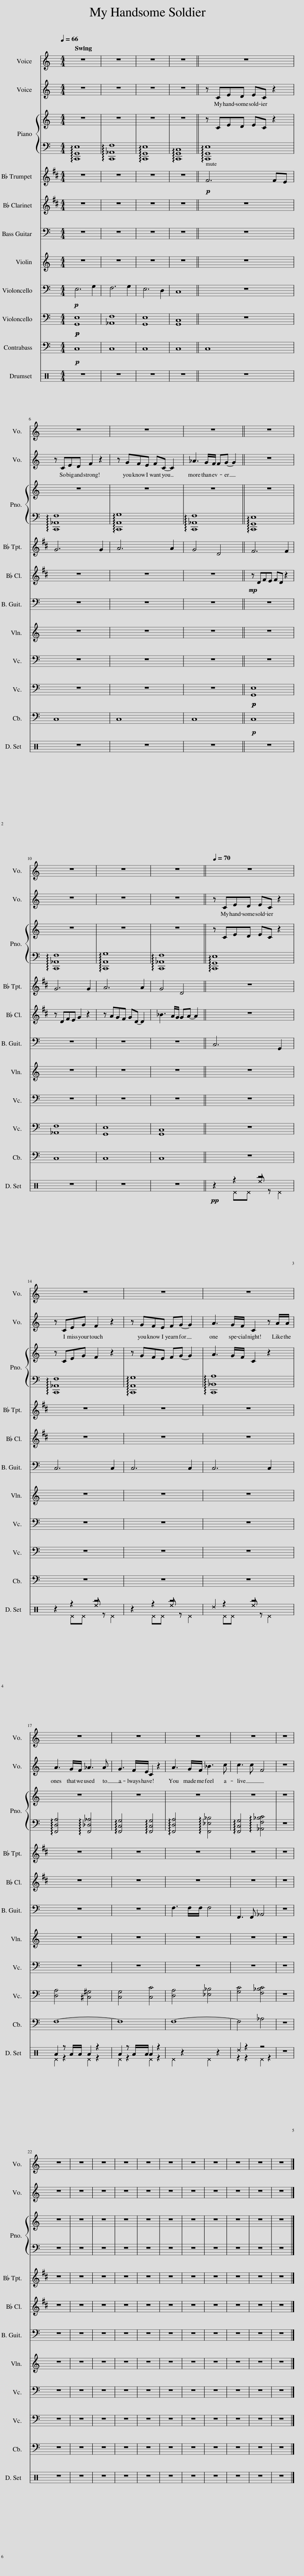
X:1
%%score 1 2 { 3 | 4 } 5 6 7 8 9 10 ( 11 12 )
L:1/8
Q:1/4=66
M:4/4
I:linebreak $
K:C
V:1 treble
V:2 treble
V:3 treble
V:4 bass
V:5 treble transpose=-2
V:6 treble transpose=-2
V:7 bass transpose=-12
V:8 bass
V:9 bass
V:10 bass transpose=-12
V:11 perc
K:none
V:12 perc
K:none
V:1
 z8 | z8 | z8 | z8 || z8 |$ %5
 z8 | z8 | z8 || z8 |$ z8 | %10
 z8 | z8 ||[Q:1/4=70] z8 |$ z8 | z8 | %15
 z8 |$ z8 | z8 | z8 | z8 | %20
 z8 |$ z8 | z8 | z8 | z8 | %25
 z8 | z8 | z8 | z8 | z8 | %30
 z8 | z8 |] %32
V:2
 z8 | z8 | z8 | z8 || z CED EC z2 |$ %5
 z CED F2 z2 | z GFE FC- C2 | _A3 G/F/ FG- G2 || z8 |$ z8 | %10
 z8 | z8 || z CED EC z2 |$ z CEG F2 z2 | z GFE FG- G2 | %15
 A3 G/F/ C2 z A/A/ |$ A3 G/F/ _A3 A | G3 F/E/ C2 z2 | A3 G/F/ _B3 c | c3 c F4 | %20
 z8 |$ z8 | z8 | z8 | z8 | %25
 z8 | z8 | z8 | z8 | z8 | %30
 z8 | z8 |] %32
V:3
 z8 | z8 | z8 | z8 || z CED EC z2 |$ %5
 z8 | z8 | z8 || z8 |$ z8 | %10
 z8 | z8 || z CED EC z2 |$ z CEG F2 z2 | z GFE FG- G2 | %15
 A3 G/F/ C2 z2 |$ z8 | z8 | z8 | z8 | %20
 z8 |$ z8 | z8 | z8 | z8 | %25
 z8 | z8 | z8 | z8 | z8 | %30
 z8 | z8 |] %32
V:4
 !arpeggio![C,,G,,E,]8 | !arpeggio![C,,_A,,F,]8 | !arpeggio![C,,G,,E,]8 | !arpeggio![C,,G,,C,]8 || !arpeggio![C,,G,,E,]8 |$ %5
 !arpeggio![C,,_A,,F,]8 | !arpeggio![C,,A,,G,]8 | !arpeggio![C,,_A,,F,]8 || !arpeggio![C,,G,,E,]8 |$ !arpeggio![C,,_A,,F,]8 | %10
 !arpeggio![C,,A,,G,]8 | !arpeggio![C,,_A,,F,]8 || !arpeggio![C,,G,,E,]8 |$ !arpeggio![C,,_A,,F,]8 | !arpeggio![C,,A,,G,]8 | %15
 !arpeggio![C,,_B,,A,]8 |$ !arpeggio![F,,D,A,]4 !arpeggio![F,,_D,_A,]4 | !arpeggio![F,,C,G,]4 !arpeggio![F,,C,G,]4 | !arpeggio![F,,D,A,]4 !arpeggio![F,,_E,_B,]4 | !arpeggio![F,,C,G,]4 !arpeggio![_A,,F,_B,C]4 | %20
 z8 |$ z8 | z8 | z8 | z8 | %25
 z8 | z8 | z8 | z8 | z8 | %30
 z8 | z8 |] %32
V:5
[K:D] z8 | z8 | z8 | z8 ||!p! F6 FE |$ %5
 G6 G2 | A6 A2 | G4 D4 || F6 F2 |$ G6 G2 | %10
 A6 A2 | G4 D4 || z8 |$ z8 | z8 | %15
 z8 |$ z8 | z8 | z8 | z8 | %20
 z8 |$ z8 | z8 | z8 | z8 | %25
 z8 | z8 | z8 | z8 | z8 | %30
 z8 | z8 |] %32
V:6
[K:D] z8 | z8 | z8 | z8 || z8 |$ %5
 z8 | z8 | z8 ||!mp! z DFE FD z2 |$ z DFE G2 z2 | %10
 z AGF GD- D2 | _B3 A/G/ GA- A2 || z8 |$ z8 | z8 | %15
 z8 |$ z8 | z8 | z8 | z8 | %20
 z8 |$ z8 | z8 | z8 | z8 | %25
 z8 | z8 | z8 | z8 | z8 | %30
 z8 | z8 |] %32
V:7
 z8 | z8 | z8 | z8 || z8 |$ %5
 z8 | z8 | z8 || z8 |$ z8 | %10
 z8 | z8 || C,6 G,,2 |$ C,6 C,2 | C,6 C,2 | %15
 C,6 C,2 |$ z8 | z8 | F,3 F,/F,/ F,4 | F,,3 F,, _A,,4 | %20
 z8 |$ z8 | z8 | z8 | z8 | %25
 z8 | z8 | z8 | z8 | z8 | %30
 z8 | z8 |] %32
V:8
!p! E,6 G,2 | F,6 G,2 | E,6 D,2 | C,8 || z8 |$ %5
 z8 | z8 | z8 || z8 |$ z8 | %10
 z8 | z8 || z8 |$ z8 | z8 | %15
 z8 |$ z8 | z8 | z8 | z8 | %20
 z8 |$ z8 | z8 | z8 | z8 | %25
 z8 | z8 | z8 | z8 | z8 | %30
 z8 | z8 |] %32
V:9
!p!!p! [G,,E,]8 | [_A,,F,]8 | [G,,E,]8 | [G,,C,]8 || z8 |$ %5
 z8 | z8 | z8 ||!p!!p! [G,,E,]8 |$ [_A,,F,]8 | %10
 [G,,E,]8 | [G,,C,]8 || z8 |$ z8 | z8 | %15
 z8 |$ [D,A,]4 [^C,^G,]4 | [C,G,]4 [C,C]4 | [D,A,]4 [_E,_B,]4 | [G,C]4 [F,_B,C]4 | %20
 z8 |$ z8 | z8 | z8 | z8 | %25
 z8 | z8 | z8 | z8 | z8 | %30
 z8 | z8 |] %32
V:10
!p! C,8 | C,8 | C,8 | C,8 || C,8 |$ %5
 C,8 | C,8 | C,8 ||!p! C,8 |$ C,8 | %10
 C,8 | C,8 || z8 |$ z8 | z8 | %15
 z8 |$ F,8- | F,8 | F,8- | F,4 _A,4 | %20
 z8 |$ z8 | z8 | z8 | z8 | %25
 z8 | z8 | z8 | z8 | z8 | %30
 z8 | z8 |] %32
V:11
 z8 | z8 | z8 | z8 || z8 |$ %5
 z8 | z8 | z8 || z8 |$ z8 | %10
 z8 | z8 ||!pp! z2 z2 z4 |$ z2 z2 z4 | z2 z2 z4 | %15
 ^d2 z2 z4 |$ A2 z A/A/ A2 z2 | A2 z A/A/ A2 z2 | ^D2 z2 ^D2 z2 | ^d2 z2 z4 | %20
 z8 |$ z8 | z8 | z8 | z8 | %25
 z8 | z8 | z8 | z8 | z8 | %30
 z8 | z8 |] %32
V:12
 x8 | x8 | x8 | x8 || x8 |$ %5
 x8 | x8 | x8 || x8 |$ x8 | %10
 x8 | x8 || x2 ^D^D ^e z ^D2 |$ x2 ^D^D ^e z ^D2 | x2 ^D^D ^e z ^D2 | %15
 x2 ^D^D ^e z ^D2 |$ ^D2 z2 ^D2 z2 | ^D2 z2 ^D2 z2 | x8 | z2 z2 ^D2 z2 | %20
 x8 |$ x8 | x8 | x8 | x8 | %25
 x8 | x8 | x8 | x8 | x8 | %30
 x8 | x8 |] %32
